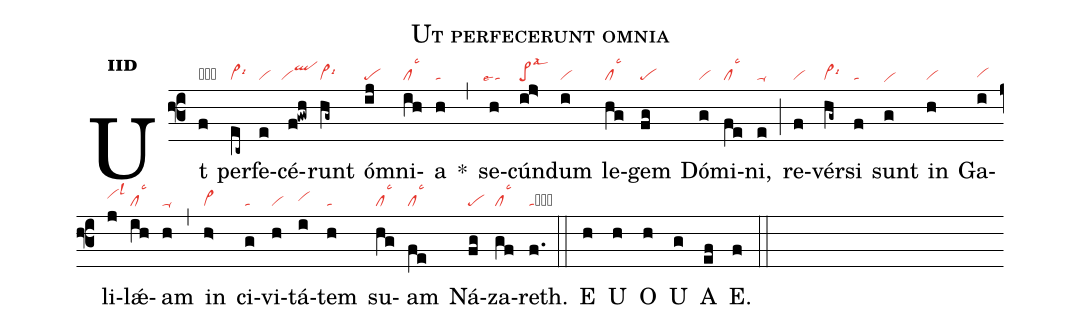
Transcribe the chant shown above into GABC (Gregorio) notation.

name:Ut perfecerunt omnia;
office-part:an;
mode:2d;
nabc-lines:1;
%%
initial-style: 0;
name: Ut perfecerunt omnia;
mode: 2;
office-part: Antiphona;
annotation: Ant.;
annotation: ii d;
nabc-lines: 1;
%%
(f3) Ut(f|obvi) per(ec~|vi>lsi6)fe(e|vi)cé(f!gwh|``viqlhj)runt(hg~|vi>lsi6) óm(ij|pe)ni(ih|cllsc3)a(h|ta) <sp>*</sp>(,) se(h|``talse4)cún(ij>|pe>lsal3)dum(i|vi) le(hg|cllsc3)gem(fg|pe) Dó(g|vi)mi(fe|cllsc3)ni,(e|ta-) (;) re(f|vi)vér(hg~|vi>lsi6)si(f|ta) sunt(g|vihe) in(h|vi) Ga(i|vihg)li(j|vihilsl3)lǽ(ih|cllsc3)am(h|ta-) (,) in(h>|vi>) ci(g|ta)vi(h|vi)tá(i|vihh)tem(h|ta) su(hg|cllsc3)am(fe|cllsc3) Ná(fg|pe)za(gf|cllsc3)reth.(f.|tacb) (::)
<eu>E(h) U(h) O(h) U(g) A(ef) E.(f) </eu>(::)
